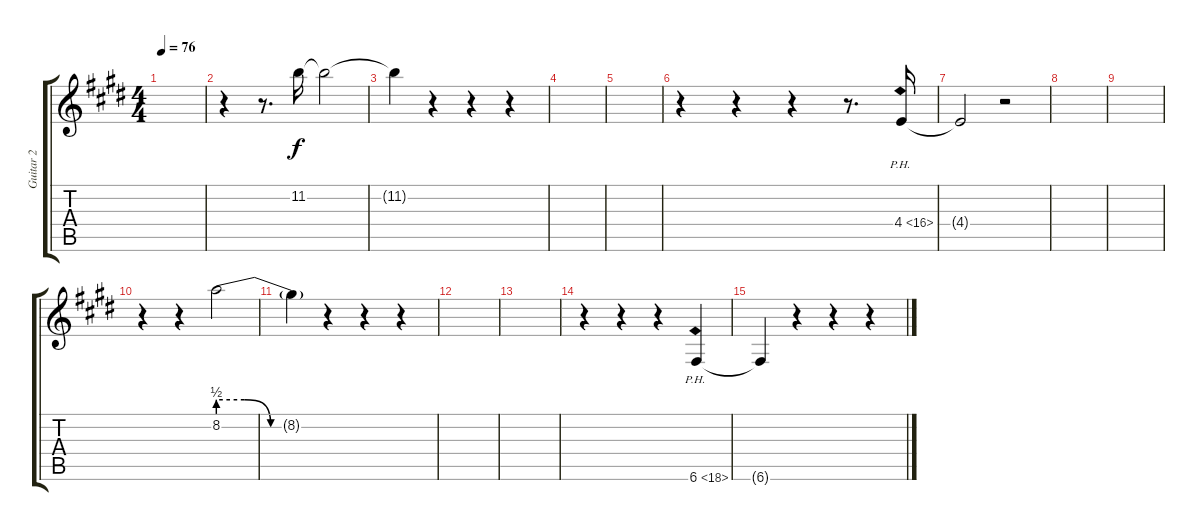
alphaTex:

\track ("Guitar 2" "Guitar 2") {instrument distortionguitar}
\staff {score tabs}
\tuning (E4 C4 G3 C3 G2 C2) {hide}
\ts (4 4)
\tempo 76
\clef g2
\ks e
|
r.4 r.8{d} 11.2.16 11.2{t}.2 |
11.2{t}.4 r.4 r.4 r.4 |
|
|
r.4 r.4 r.4 r.8{d} 4.4{ph 12}.16 |
4.4{t}.2 r.2 |
|
|
r.4 r.4 8.2{be (custom 0 2 15 2 30 0 60 0)}.2 |
8.2{t}.4 r.4 r.4 r.4 |
|
|
r.4 r.4 r.4 6.6{ph 12}.4 |
6.6{t}.4 r.4 r.4 r.4
